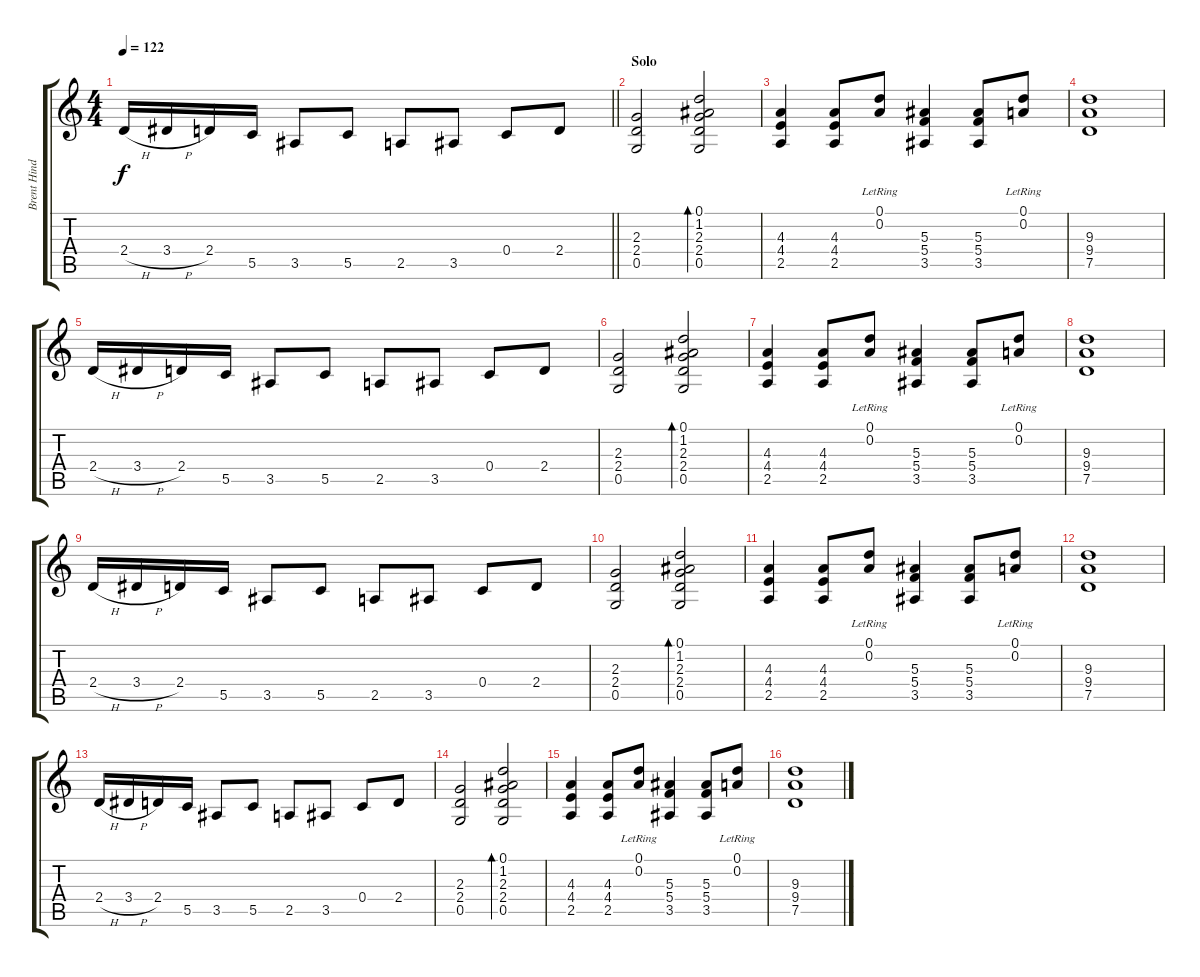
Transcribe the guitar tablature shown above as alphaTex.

\track ("Brent Hinds" "Brent Hind") {instrument overdrivenguitar}
\staff {score tabs}
\tuning (D4 A3 F3 C3 G2 D2) {hide}
\ts (4 4)
\tempo 122
\clef g2
\barLineRight lightlight
\ks c
2.4{h}.16{dy f} 3.4{h}.16 2.4.16 5.5.16 3.5.8 5.5.8 2.5.8 3.5.8 0.4.8 2.4.8 |
\section ("" "Solo")
(2.3 2.4 0.5).2 (0.1 1.2 2.3 2.4 0.5).2{bd 60} |
(4.3 4.4 2.5).4 (4.3 4.4 2.5).8 (0.1{lr} 0.2{lr}).8 (5.3 5.4 3.5).4 (5.3 5.4 3.5).8 (0.1{lr} 0.2{lr}).8 |
(9.3 9.4 7.5).1 |
2.4{h}.16 3.4{h}.16 2.4.16 5.5.16 3.5.8 5.5.8 2.5.8 3.5.8 0.4.8 2.4.8 |
(2.3 2.4 0.5).2 (0.1 1.2 2.3 2.4 0.5).2{bd 60} |
(4.3 4.4 2.5).4 (4.3 4.4 2.5).8 (0.1{lr} 0.2{lr}).8 (5.3 5.4 3.5).4 (5.3 5.4 3.5).8 (0.1{lr} 0.2{lr}).8 |
(9.3 9.4 7.5).1 |
2.4{h}.16 3.4{h}.16 2.4.16 5.5.16 3.5.8 5.5.8 2.5.8 3.5.8 0.4.8 2.4.8 |
(2.3 2.4 0.5).2 (0.1 1.2 2.3 2.4 0.5).2{bd 60} |
(4.3 4.4 2.5).4 (4.3 4.4 2.5).8 (0.1{lr} 0.2{lr}).8 (5.3 5.4 3.5).4 (5.3 5.4 3.5).8 (0.1{lr} 0.2{lr}).8 |
(9.3 9.4 7.5).1 |
2.4{h}.16 3.4{h}.16 2.4.16 5.5.16 3.5.8 5.5.8 2.5.8 3.5.8 0.4.8 2.4.8 |
(2.3 2.4 0.5).2 (0.1 1.2 2.3 2.4 0.5).2{bd 60} |
(4.3 4.4 2.5).4 (4.3 4.4 2.5).8 (0.1{lr} 0.2{lr}).8 (5.3 5.4 3.5).4 (5.3 5.4 3.5).8 (0.1{lr} 0.2{lr}).8 |
(9.3 9.4 7.5).1
